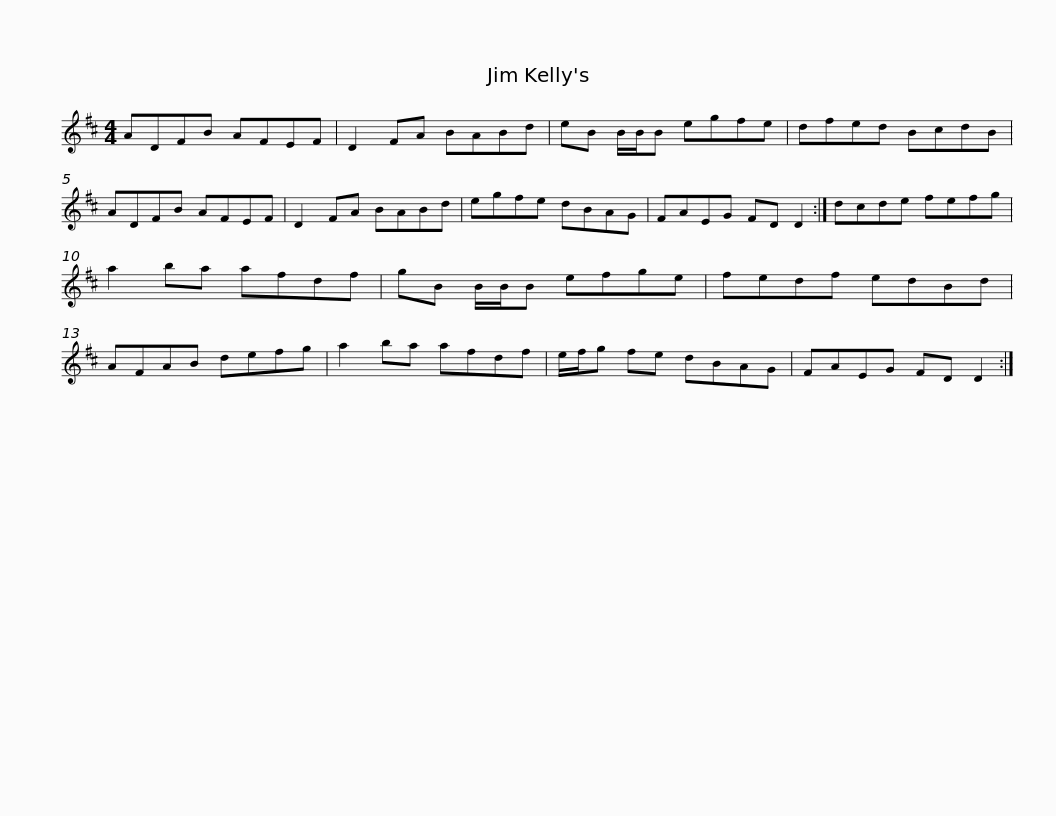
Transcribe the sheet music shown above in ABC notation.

X:1
L:1/8
M:4/4
I:linebreak $
K:D
V:1 treble
V:1
 ADFB AFEF | D2 FA BABd | eB B/B/B egfe | dfed BcdB | ADFB AFEF |$ %5
 D2 FA BABd | egfe dBAG | FAEG FD D2 :| dcde fefg | a2 ba afdf |$ %10
 gB B/B/B efge | fedf edBd | AFAB defg | a2 ba afdf | e/f/g fe dBAG |$ %15
 FAEG FD D2 :| %16
